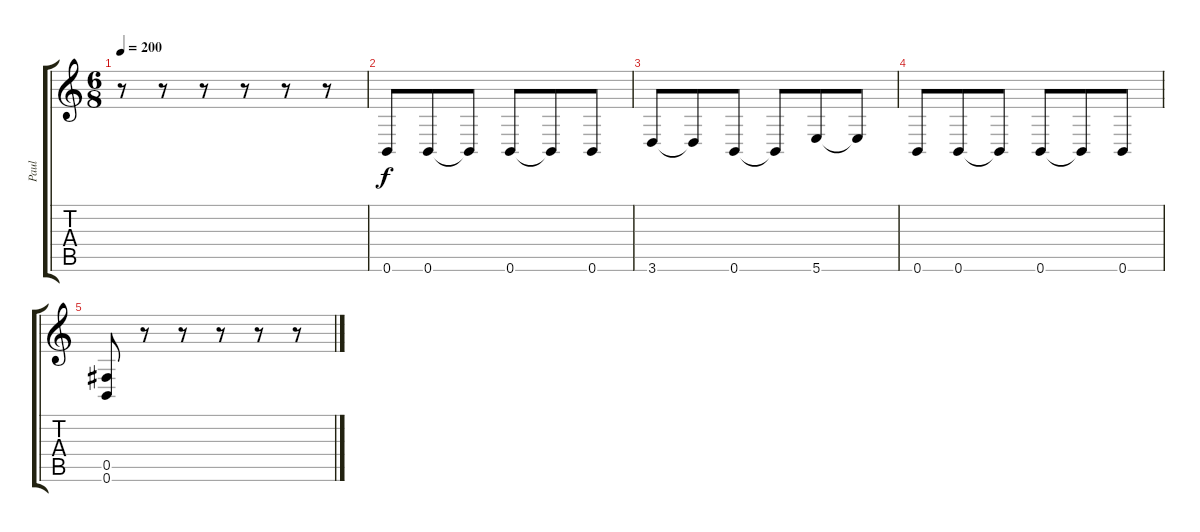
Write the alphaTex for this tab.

\track ("Paul" "Paul") {instrument electricbassfinger}
\staff {score tabs}
\tuning (Db4 Ab3 E3 B2 Gb2 B1) {hide}
\ts (6 8)
\tempo 200
\clef g2
\ks c
r.8{dy f} r.8 r.8 r.8 r.8 r.8 |
0.6.8 0.6.8 0.6{t}.8 0.6.8 0.6{t}.8 0.6.8 |
3.6.8 3.6{t}.8 0.6.8 0.6{t}.8 5.6.8 5.6{t}.8 |
0.6.8 0.6.8 0.6{t}.8 0.6.8 0.6{t}.8 0.6.8 |
(0.5 0.6).8 r.8 r.8 r.8 r.8 r.8
